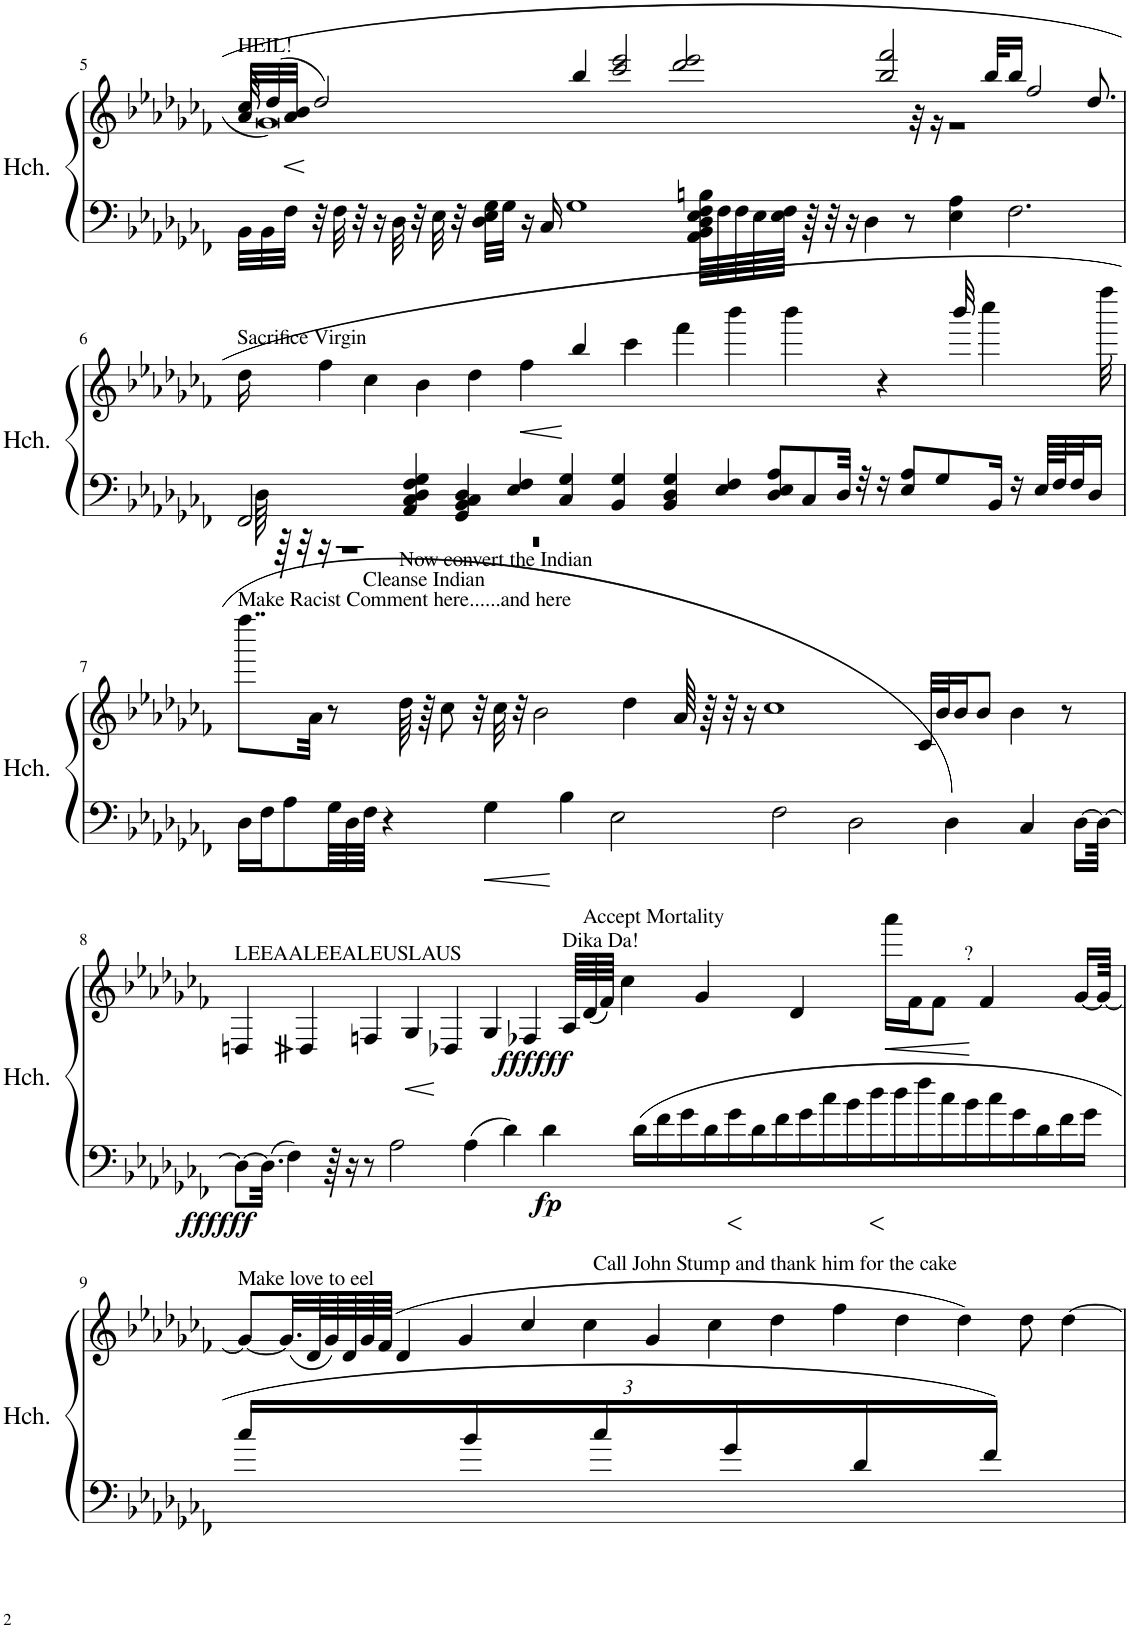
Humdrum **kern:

**kern	**kern	**dynam
*part1	*part1	*part1
*staff2	*staff1	*staff1/2
*I"Harpsichord	*	*
*I'Hch.	*	*
!!LO:PB:g=z
*clefF4	*clefG2	*
*k[b-e-a-d-g-c-f-]	*k[b-e-a-d-g-c-f-]	*
*M25/8	*M25/8	*
=5	=5	=5
*	*^	*
!	!LO:TX:a:t=HEIL!	!	!
32BB-\LLL	32a-/LLL	32cc-/	.
32BB-\	(32dd-/	0g-	.
!	!	!	!LO:HP:b
32F-\JJJ	32a-/ 32b-/JJJ	.	<
32r	2dd-/)	.	[
32F-\	.	.	.
32r	.	.	.
16r	.	.	.
32D-\	.	.	.
32r	.	.	.
32E-\	.	.	.
32r	.	.	.
32D-\ 32E-\ 32G-\LLL	.	.	.
32G-\JJJ	.	.	.
16r	.	.	.
16C-/	.	.	.
1G-	.	.	.
.	4bb-/	.	.
.	2ccc-/ 2eee-/	.	.
.	2ddd-/ 2eee-/	.	.
64AA-\ 64BB-\ 64D-\ 64E-\ 64F-\ 64Bn\LLLL	.	.	.
64F-\	.	.	.
64F-\	.	.	.
64E-\	.	.	.
64E-\ 64F-\JJJJ	.	.	.
64r	.	.	.
32r	.	.	.
16r	.	.	.
4D-\	.	.	.
.	2bb-/ 2fff-/	.	.
8r	.	.	.
.	.	32r	.
.	.	16r	.
4E-\ 4A-\	.	1r	.
.	32bb-/KLL	.	.
2.F-\	16bb-/JJ	.	.
.	2ff-/	.	.
.	8.dd-/	.	.
*	*v	*v	*
!!LO:LB:g=z
=6	=6	=6
*^	*	*
!	!	!LO:TX:a:t=Sacrifice Virgin	!
2FF-/	64D-\	16dd-\	.
.	64r	.	.
.	32r	.	.
.	16r	4ff-\	.
.	1r	.	.
.	.	4cc-\	.
4AA-/ 4C-/ 4D-/ 4F-/ 4G-/	.	.	.
.	.	4b-\	.
4GG-/ 4BB-/ 4C-/ 4D-/	.	.	.
.	.	4dd-\	.
4E-/ 4F-/	.	.	.
!	!	!	!LO:HP:b
.	.	4ff-\	<
.	0r	.	.
4C-/ 4G-/	.	.	.
.	.	4bb-/	[
4BB-/ 4G-/	.	.	.
.	.	4ccc-\	.
4BB-/ 4D-/ 4G-/	.	.	.
.	.	4fff-\	.
4E-/ 4F-/	.	.	.
.	.	4bbb-\	.
8D-/ 8E-/ 8A-/L	.	.	.
.	.	4bbb-\	.
8C-/	.	.	.
32D-/Jkk	.	.	.
32r	.	.	.
16r	.	4r	.
8E-/ 8A-/L	.	.	.
8G-/	.	.	.
.	.	32bbb-/	.
.	.	4cccc-\	.
16BB-/Jk	.	.	.
16r	.	.	.
64E-/LLLL	.	.	.
64F-/J	.	.	.
32F-/J	.	.	.
16D-/JJ	.	.	.
.	.	32ffff-\	.
*v	*v	*	*
!!LO:LB:g=z
=7	=7	=7
!	!LO:TX:a:t=Make Racist Comment here......and here	!
*	*^	*
16D-\LL	8..ffff-\L	4ryy	.
16F-\J	.	.	.
8A-\	.	.	.
.	32a-\Jkk	.	.
64G-\LLL	8r	32ryy	.
64D-\	.	.	.
!	!	!LO:TX:a:t=Cleanse Indian	!
64F-\JJJJ	.	1ryy	.
4r	.	.	.
!	!LO:TX:a:t=Now convert the Indian	!	!
.	64dd-\	.	.
.	64r	.	.
.	8cc-\	.	.
.	32r	.	.
4G-\	.	.	.
.	32cc-\	.	.
.	32r	.	.
.	2b-\	.	.
4B-\	.	.	.
2E-\	.	.	.
.	4dd-\	.	.
.	.	1ryy	.
.	64a-/	.	.
.	64r	.	.
.	32r	.	.
.	16r	.	.
.	1cc-	.	.
2F-\	.	.	.
2D-\	.	.	.
.	.	2ryy	.
.	32c-/LLL	.	.
.	32b-/J	.	.
4D-\	.	.	.
.	16b-/J	.	.
.	8b-/J	.	.
.	4b-\	.	.
.	.	4ryy	.
4C-/	.	.	.
.	8r	.	.
.	.	16.ryy	.
[16D-\LL	.	.	.
64D-\JJkk_	.	.	.
!!LO:LB:g=z	!!
=8	=8	=8	=8
!	!LO:TX:a:t=LEEAALEEALEUSLAUS	!	!
!	!	!	!LO:DY:b=2
8D-\L_	4Dn/	1ryy	ffffff
32.D-\Jkk]	.	.	.
4F-\	.	.	.
.	4Dn/	.	.
64r	.	.	.
16r	.	.	.
8r	4Fn/	.	.
2A-\	.	.	.
!	!	!	!LO:HP:b
.	4G-/	.	<
.	4D-X/	1..ryy	[
4A-\	.	.	.
.	4G-/	.	.
4d-\	.	.	.
!	!	!	!LO:DY:b
.	4F-X/	.	ffffff
!	!	!	!LO:DY:b=2
4d-\	.	.	fp
!	!LO:TX:a:t=Dika Da!	!	!
.	64A-/LLLL	.	.
!	!LO:TX:a:t=Accept Mortality	!	!
.	(64d-/	.	.
.	64f-/JJJJ)	.	.
.	4cc-\	.	.
16d-\LL	.	.	.
16f-\	.	.	.
16g-\	.	.	.
.	4g-/	.	.
16d-\	.	.	.
16g-\	.	.	.
16d-\	.	.	.
16f-\	.	.	.
.	4d-/	.	.
16g-\	.	.	.
16cc-\	.	.	.
16b-\	.	.	.
16dd-\	.	.	.
!	!	!	!LO:HP:b
.	16aaa-\LL	.	<
16dd-\	.	.	.
.	16f-\J	.	.
16ff-\	.	.	.
.	8f-\J	.	.
16cc-\	.	.	.
!	!	!LO:TX:a:t=?	!
16b-\	.	4.ryy	.
.	4f-/	.	[
16cc-\	.	.	.
16g-\	.	.	.
16d-\	.	.	.
16f-\	.	.	.
.	[16g-/LL	.	.
16g-\JJ	.	.	.
.	64g-/JJkk_	.	.
!!LO:LB:g=z	!!
=9	=9	=9	=9
*Xbrackettup	*	*	*
!	!LO:TX:a:t=Make love to eel	!	!
48%25cc-/LL	8g-/L_	24ryy	.
!	!	!LO:TX:a:t=Call John Stump and thank him for the cake	!
.	.	3%2ryy	.
.	(32.g-/LL]	.	.
.	64d-/L	.	.
.	64g-/)	.	.
.	64d-/	.	.
.	64g-/	.	.
.	(64f-/JJJJ	.	.
.	4d-/	.	.
.	4g-/	.	.
48%25b-/	.	.	.
.	.	6..ryy	.
.	4cc-/	.	.
.	4cc-\	1ryy	.
48%25cc-/	.	.	.
.	4g-/	.	.
.	4cc-\	.	.
48%25g-/	.	.	.
.	4dd-\	.	.
.	4ff-\	8ryy	.
48%25d-/	.	.	.
.	4dd-\	.	.
.	4dd-\)	.	.
48%25f-/JJ	.	.	.
.	8dd-\	.	.
.	[4dd-\	.	.
*	*v	*v	*
=	=	=
*-	*-	*-
